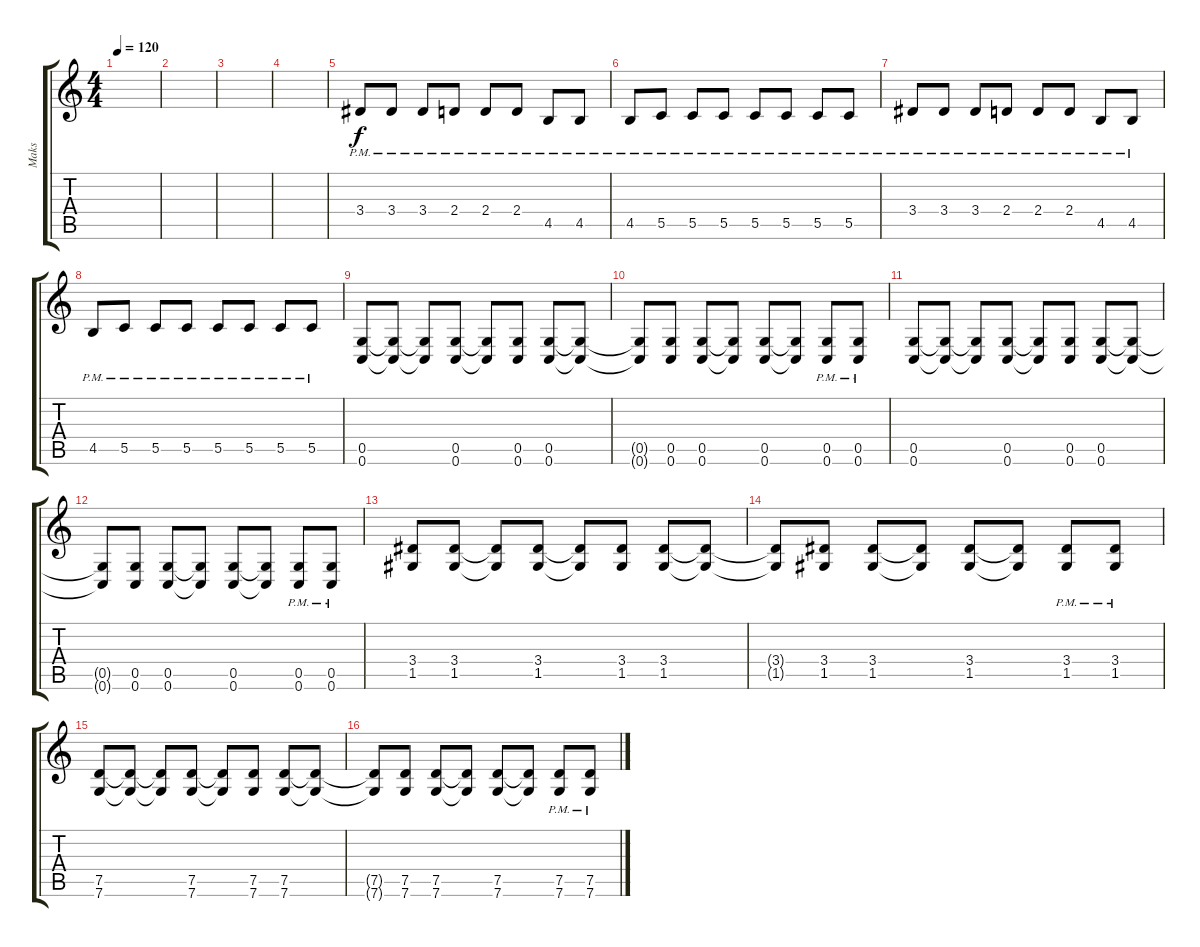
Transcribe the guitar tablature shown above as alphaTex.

\track ("Maks" "Maks") {instrument distortionguitar}
\staff {score tabs}
\tuning (D4 A3 F3 C3 G2 C2) {hide}
\ts (4 4)
\tempo 120
\clef g2
\ks c
|
|
|
|
3.4{pm}.8 3.4{pm}.8 3.4{pm}.8 2.4{pm}.8 2.4{pm}.8 2.4{pm}.8 4.5{pm}.8 4.5{pm}.8 |
4.5{pm}.8 5.5{pm}.8 5.5{pm}.8 5.5{pm}.8 5.5{pm}.8 5.5{pm}.8 5.5{pm}.8 5.5{pm}.8 |
3.4{pm}.8 3.4{pm}.8 3.4{pm}.8 2.4{pm}.8 2.4{pm}.8 2.4{pm}.8 4.5{pm}.8 4.5{pm}.8 |
4.5{pm}.8 5.5{pm}.8 5.5{pm}.8 5.5{pm}.8 5.5{pm}.8 5.5{pm}.8 5.5{pm}.8 5.5{pm}.8 |
(0.5 0.6).8 (0.5{t} 0.6{t}).8 (0.5{t} 0.6{t}).8 (0.5 0.6).8 (0.5{t} 0.6{t}).8 (0.5 0.6).8 (0.5 0.6).8 (0.5{t} 0.6{t}).8 |
(0.5{t} 0.6{t}).8 (0.5 0.6).8 (0.5 0.6).8 (0.5{t} 0.6{t}).8 (0.5 0.6).8 (0.5{t} 0.6{t}).8 (0.5{pm} 0.6{pm}).8 (0.5{pm} 0.6{pm}).8 |
(0.5 0.6).8 (0.5{t} 0.6{t}).8 (0.5{t} 0.6{t}).8 (0.5 0.6).8 (0.5{t} 0.6{t}).8 (0.5 0.6).8 (0.5 0.6).8 (0.5{t} 0.6{t}).8 |
(0.5{t} 0.6{t}).8 (0.5 0.6).8 (0.5 0.6).8 (0.5{t} 0.6{t}).8 (0.5 0.6).8 (0.5{t} 0.6{t}).8 (0.5{pm} 0.6{pm}).8 (0.5{pm} 0.6{pm}).8 |
(3.4 1.5).8 (3.4 1.5).8 (3.4{t} 1.5{t}).8 (3.4 1.5).8 (3.4{t} 1.5{t}).8 (3.4 1.5).8 (3.4 1.5).8 (3.4{t} 1.5{t}).8 |
(3.4{t} 1.5{t}).8 (3.4 1.5).8 (3.4 1.5).8 (3.4{t} 1.5{t}).8 (3.4 1.5).8 (3.4{t} 1.5{t}).8 (3.4{pm} 1.5{pm}).8 (3.4{pm} 1.5{pm}).8 |
(7.5 7.6).8 (7.5{t} 7.6{t}).8 (7.5{t} 7.6{t}).8 (7.5 7.6).8 (7.5{t} 7.6{t}).8 (7.5 7.6).8 (7.5 7.6).8 (7.5{t} 7.6{t}).8 |
(7.5{t} 7.6{t}).8 (7.5 7.6).8 (7.5 7.6).8 (7.5{t} 7.6{t}).8 (7.5 7.6).8 (7.5{t} 7.6{t}).8 (7.5{pm} 7.6{pm}).8 (7.5{pm} 7.6{pm}).8
